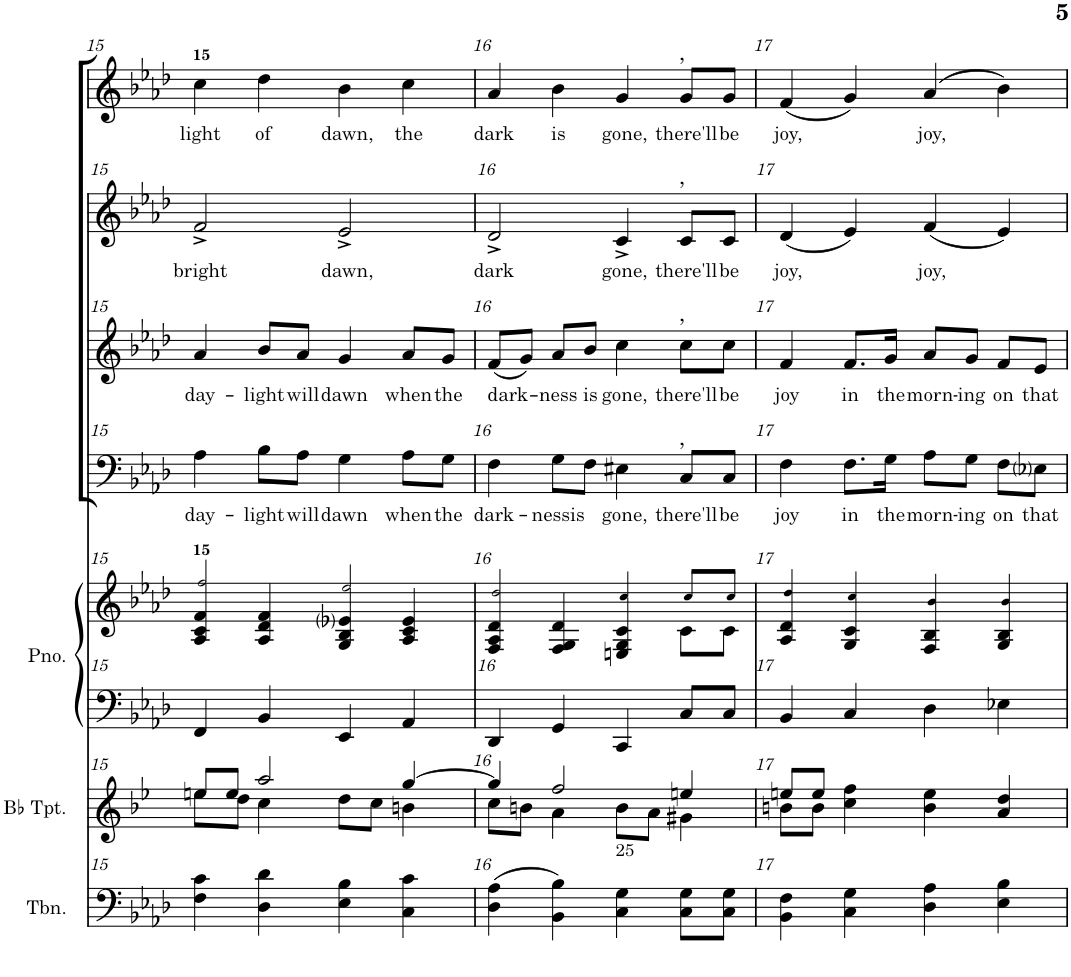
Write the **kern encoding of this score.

**kern	**kern	**kern	**kern	**kern	**text	**kern	**text	**kern	**text	**kern	**text
*part7	*part6	*part5	*part5	*part4	*part4	*part3	*part3	*part2	*part2	*part1	*part1
*staff8	*staff7	*staff6	*staff5	*staff4	*staff4	*staff3	*staff3	*staff2	*staff2	*staff1	*staff1
*I"Trombone	*I"Bb Trumpet	*I"Piano	*	*I"Bass	*	*I"Tenor	*	*I"Alto	*	*I"Soprano	*
*I'Tbn.	*I'Bb Tpt.	*I'Pno.	*	*	*	*	*	*	*	*	*
!!LO:PB:g=z
*clefF4	*clefG2	*clefF4	*clefG2	*clefF4	*	*clefG2	*	*clefG2	*	*clefG2	*
*	*Trd1c2	*	*	*	*	*	*	*	*	*	*
*k[b-e-a-d-]	*k[b-e-]	*k[b-e-a-d-]	*k[b-e-a-d-]	*k[b-e-a-d-]	*	*k[b-e-a-d-]	*	*k[b-e-a-d-]	*	*k[b-e-a-d-]	*
*M4/4	*M4/4	*M4/4	*M4/4	*M4/4	*	*M4/4	*	*M4/4	*	*M4/4	*
*met(c)	*met(c)	*met(c)	*met(c)	*met(c)	*	*met(c)	*	*met(c)	*	*met(c)	*
=15	=15	=15	=15	=15	=15	=15	=15	=15	=15	=15	=15
*^	*^	*	*^	*	*	*	*	*	*	*	*
*	*^	*	*	*	*	*	*	*	*	*	*	*	*	*
!	!	!	!	!	!	!	!	!	!	!	!	!	!	!LO:TX:a:B:t=15	!
!	!	!	!	!	!	!LO:TX:a:B:t=15	!	!	!	!	!	!	!	!	!
!	!	!	!	!	!	!	!	!	!LO:LY:b	!	!LO:LY:b	!	!LO:LY:b	!	!LO:LY:b
4F\ 4c\	2ryy	2ryy	8een/L	8ee\L	4FF/	2ff/	4A-/ 4c/ 4f/	4A-\	day-	4a-/	day-	2f^/	bright	4cc\	light
.	.	.	8ee/J	8dd\J	.	.	.	.	.	.	.	.	.	.	.
!	!	!	!	!	!	!	!	!	!LO:LY:b	!	!LO:LY:b	!	!	!	!LO:LY:b
4D-\ 4d-\	.	.	2aa/	4cc\	4BB-/	.	4A-/ 4d-/ 4f/	8B-\L	-light	8b-/L	-light	.	.	4dd-\	of
!	!	!	!	!	!	!	!	!	!LO:LY:b	!	!LO:LY:b	!	!	!	!
.	.	.	.	.	.	.	.	8A-\J	will	8a-/J	will	.	.	.	.
!	!	!	!	!	!	!	!	!	!LO:LY:b	!	!LO:LY:b	!	!LO:LY:b	!	!LO:LY:b
4E-\ 4B-\	2ryy	2ryy	.	8dd\L	4EE-/	2ee-/	4G/ 4B-/ 4e-i/	4G\	dawn	4g/	dawn	2e-^/	dawn,	4b-\	dawn,
.	.	.	.	8cc\J	.	.	.	.	.	.	.	.	.	.	.
!	!	!	!	!	!	!	!	!	!LO:LY:b	!	!LO:LY:b	!	!	!	!LO:LY:b
4C\ 4c\	.	.	[4gg/	4bn\	4AA-/	.	4A-/ 4c/ 4e-/	8A-\L	when	8a-/L	when	.	.	4cc\	the
!	!	!	!	!	!	!	!	!	!LO:LY:b	!	!LO:LY:b	!	!	!	!
.	.	.	.	.	.	.	.	8G\J	the	8g/J	the	.	.	.	.
=16	=16	=16	=16	=16	=16	=16	=16	=16	=16	=16	=16	=16	=16	=16	=16
!	!	!	!	!	!	!	!	!	!LO:LY:b	!	!LO:LY:b	!	!LO:LY:b	!	!LO:LY:b
(4D-\ 4A-\	2ryy	2ryy	4gg/]	8cc\L	4DD-/	2dd-/	4F/ 4A-/ 4d-/	4F\	dark-	(8f/L	dark-	2d-^/	dark	4a-/	dark
.	.	.	.	8bn\J	.	.	.	.	.	8g/J)	.	.	.	.	.
!	!	!	!	!	!	!	!	!	!LO:LY:b	!	!LO:LY:b	!	!	!	!LO:LY:b
4BB-\ 4B-\)	.	.	2ff/	4a\	4GG/	.	4F/ 4G/ 4d-/	8G\L	-nessis	8a-/L	-ness	.	.	4b-\	is
!	!	!	!	!	!	!	!	!	!	!	!LO:LY:b	!	!	!	!
.	.	.	.	.	.	.	.	8F\J	.	8b-/J	is	.	.	.	.
!	!	!	!	!LO:TX:b:t=25	!	!	!	!	!	!	!	!	!	!	!
!	!	!	!	!	!	!	!	!	!LO:LY:b	!	!LO:LY:b	!	!LO:LY:b	!	!LO:LY:b
4C\ 4G\	2ryy	2ryy	.	8b\L	4CC/	4cc/	4En/ 4G/ 4c/	4E#X\	gone,	4cc\	gone,	4c^/	gone,	4g/	gone,
.	.	.	.	8a\J	.	.	.	.	.	.	.	.	.	.	.
!	!	!	!	!	!	!	!	!	!	!	!	!	!	!LO:TX:a:t=,	!
!	!	!	!	!	!	!	!	!	!	!	!	!LO:TX:a:t=,	!	!	!
!	!	!	!	!	!	!	!	!	!	!LO:TX:a:t=,	!	!	!	!	!
!	!	!	!	!	!	!	!	!LO:TX:a:t=,	!	!	!	!	!	!	!
!	!	!	!	!	!	!	!	!	!LO:LY:b	!	!LO:LY:b	!	!LO:LY:b	!	!LO:LY:b
8C\ 8G\L	.	.	4een/	4g#X\	8C/L	8cc/L	8c\L	8C/L	there'll	8cc\L	there'll	8c/L	there'll	8g/L	there'll
!	!	!	!	!	!	!	!	!	!LO:LY:b	!	!LO:LY:b	!	!LO:LY:b	!	!LO:LY:b
8C\ 8G\J	.	.	.	.	8C/J	8cc/J	8c\J	8C/J	be	8cc\J	be	8c/J	be	8g/J	be
=17	=17	=17	=17	=17	=17	=17	=17	=17	=17	=17	=17	=17	=17	=17	=17
*	*	*	*	*^	*	*	*	*	*	*	*	*	*	*	*
!	!	!	!	!	!	!	!	!	!	!LO:LY:b	!	!LO:LY:b	!	!LO:LY:b	!	!LO:LY:b
4BB-\ 4F\	4ryy	2ryy	8een/L	8bn\L	4ryy	4BB-/	4dd-/	4A-/ 4d-/	4F\	joy	4f/	joy	(<4d-/	joy,	(<4f/	joy,
.	.	.	8ee/J	8b\J	.	.	.	.	.	.	.	.	.	.	.	.
!	!	!	!	!	!	!	!	!	!	!LO:LY:b	!	!LO:LY:b	!	!	!	!
4G\	4C\	.	4cc\ 4ff\	2ryy	2ryy	4C/	4cc/	4G/ 4c/	8.F\L	in	8.f/L	in	4e-/)	.	4g/)	.
!	!	!	!	!	!	!	!	!	!	!LO:LY:b	!	!LO:LY:b	!	!	!	!
.	.	.	.	.	.	.	.	.	16G\Jk	the	16g/Jk	the	.	.	.	.
!	!	!	!	!	!	!	!	!	!	!LO:LY:b	!	!LO:LY:b	!	!LO:LY:b	!	!LO:LY:b
4D-\ 4A-\	2ryy	2ryy	4b\ 4ee\	.	.	4D-\	4b-/	4F/ 4B-/	8A-\L	morn-	8a-/L	morn-	(<4f/	joy,	(>4a-/	joy,
!	!	!	!	!	!	!	!	!	!	!LO:LY:b	!	!LO:LY:b	!	!	!	!
.	.	.	.	.	.	.	.	.	8G\J	-ing	8g/J	-ing	.	.	.	.
!	!	!	!	!	!	!	!	!	!	!LO:LY:b	!	!LO:LY:b	!	!	!	!
4E-\ 4B-\	.	.	4a/ 4dd/	4ryy	4ryy	4E-X\	4b-/	4G/ 4B-/	8F\L	on	8f/L	on	4e-/)	.	4b-\)	.
!	!	!	!	!	!	!	!	!	!	!LO:LY:b	!	!LO:LY:b	!	!	!	!
.	.	.	.	.	.	.	.	.	8E-i\J	that	8e-/J	that	.	.	.	.
*v	*v	*v	*	*	*	*	*v	*v	*	*	*	*	*	*	*	*
*	*v	*v	*v	*	*	*	*	*	*	*	*	*	*
=	=	=	=	=	=	=	=	=	=	=	=
*-	*-	*-	*-	*-	*-	*-	*-	*-	*-	*-	*-
